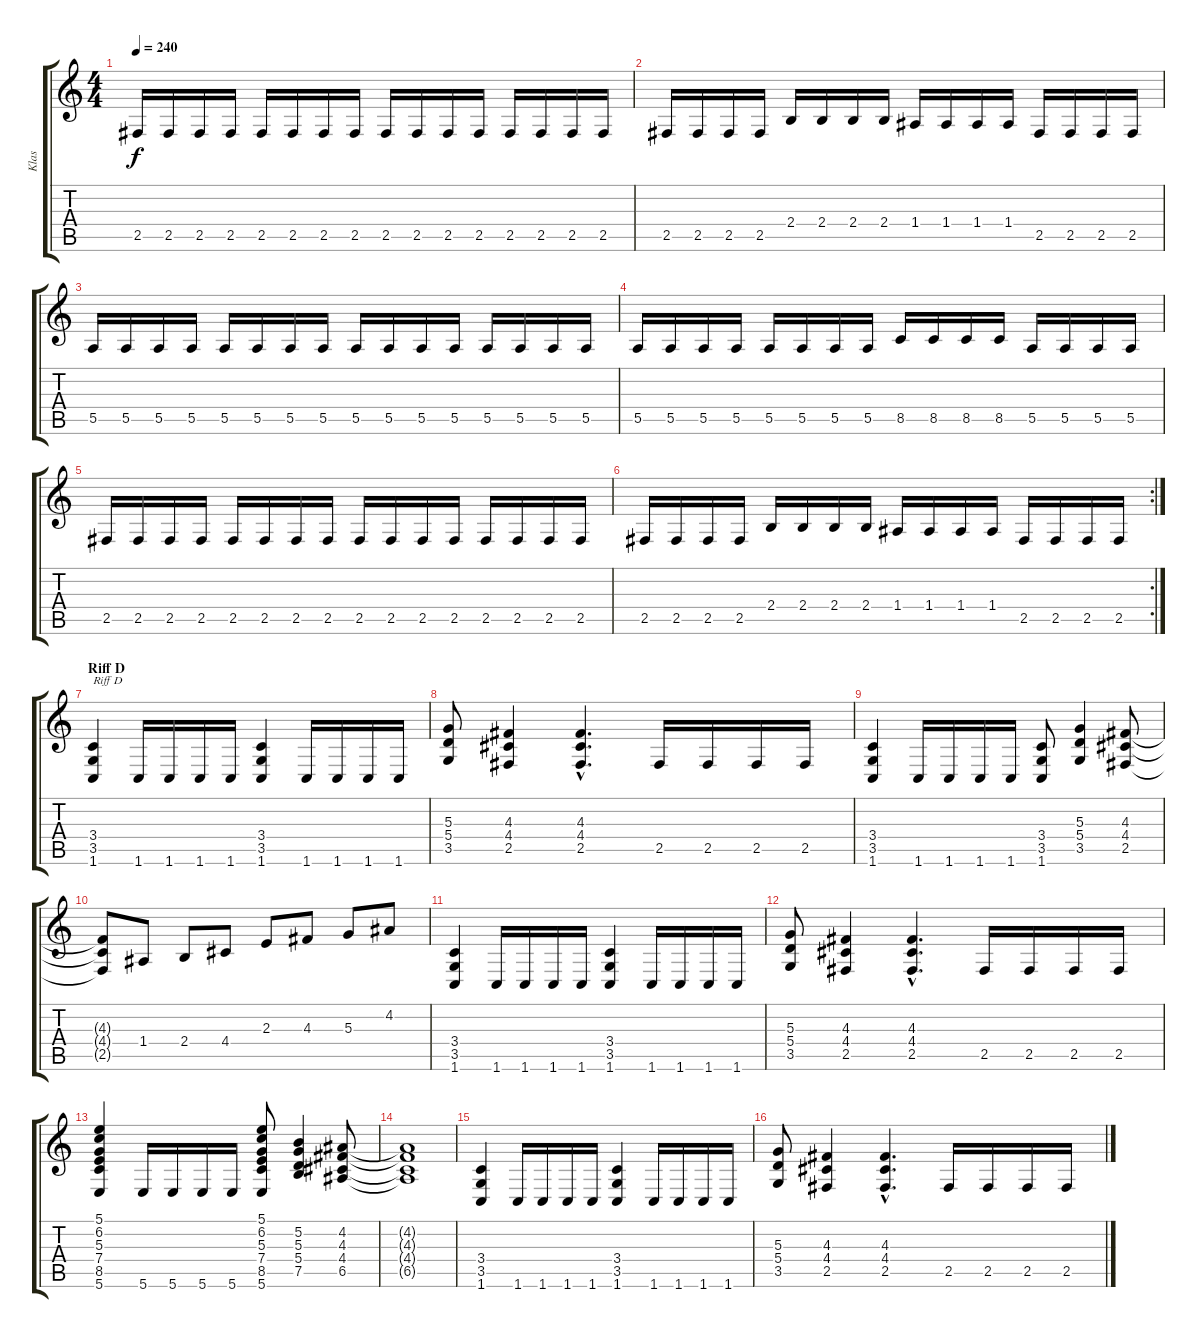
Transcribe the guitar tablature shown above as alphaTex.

\track ("Klas" "Klas") {instrument distortionguitar}
\staff {score tabs}
\tuning (B3 Gb3 D3 A2 E2 B1) {hide}
\ts (4 4)
\tempo 240
\clef g2
\ks c
2.5.16{dy f} 2.5.16 2.5.16 2.5.16 2.5.16 2.5.16 2.5.16 2.5.16 2.5.16 2.5.16 2.5.16 2.5.16 2.5.16 2.5.16 2.5.16 2.5.16 |
2.5.16 2.5.16 2.5.16 2.5.16 2.4.16 2.4.16 2.4.16 2.4.16 1.4.16 1.4.16 1.4.16 1.4.16 2.5.16 2.5.16 2.5.16 2.5.16 |
5.5.16 5.5.16 5.5.16 5.5.16 5.5.16 5.5.16 5.5.16 5.5.16 5.5.16 5.5.16 5.5.16 5.5.16 5.5.16 5.5.16 5.5.16 5.5.16 |
5.5.16 5.5.16 5.5.16 5.5.16 5.5.16 5.5.16 5.5.16 5.5.16 8.5.16 8.5.16 8.5.16 8.5.16 5.5.16 5.5.16 5.5.16 5.5.16 |
2.5.16 2.5.16 2.5.16 2.5.16 2.5.16 2.5.16 2.5.16 2.5.16 2.5.16 2.5.16 2.5.16 2.5.16 2.5.16 2.5.16 2.5.16 2.5.16 |
\rc 2
2.5.16 2.5.16 2.5.16 2.5.16 2.4.16 2.4.16 2.4.16 2.4.16 1.4.16 1.4.16 1.4.16 1.4.16 2.5.16 2.5.16 2.5.16 2.5.16 |
\section ("" "Riff D")
(3.4 3.5 1.6).4{txt "Riff D"} 1.6.16 1.6.16 1.6.16 1.6.16 (3.4 3.5 1.6).4 1.6.16 1.6.16 1.6.16 1.6.16 |
(5.3 5.4 3.5).8 (4.3 4.4 2.5).4 (4.3{hac} 4.4{hac} 2.5{hac}).4{d} 2.5.16 2.5.16 2.5.16 2.5.16 |
(3.4 3.5 1.6).4 1.6.16 1.6.16 1.6.16 1.6.16 (3.4 3.5 1.6).8 (5.3 5.4 3.5).4 (4.3 4.4 2.5).8 |
(4.3{t} 4.4{t} 2.5{t}).8 1.4.8 2.4.8 4.4.8 2.3.8 4.3.8 5.3.8 4.2.8 |
(3.4 3.5 1.6).4 1.6.16 1.6.16 1.6.16 1.6.16 (3.4 3.5 1.6).4 1.6.16 1.6.16 1.6.16 1.6.16 |
(5.3 5.4 3.5).8 (4.3 4.4 2.5).4 (4.3{hac} 4.4{hac} 2.5{hac}).4{d} 2.5.16 2.5.16 2.5.16 2.5.16 |
(5.1 6.2 5.3 7.4 8.5 5.6).4 5.6.16 5.6.16 5.6.16 5.6.16 (5.1 6.2 5.3 7.4 8.5 5.6).8 (5.2 5.3 5.4 7.5).4 (4.2 4.3 4.4 6.5).8 |
(4.2{t} 4.3{t} 4.4{t} 6.5{t}).1 |
(3.4 3.5 1.6).4 1.6.16 1.6.16 1.6.16 1.6.16 (3.4 3.5 1.6).4 1.6.16 1.6.16 1.6.16 1.6.16 |
(5.3 5.4 3.5).8 (4.3 4.4 2.5).4 (4.3{hac} 4.4{hac} 2.5{hac}).4{d} 2.5.16 2.5.16 2.5.16 2.5.16
